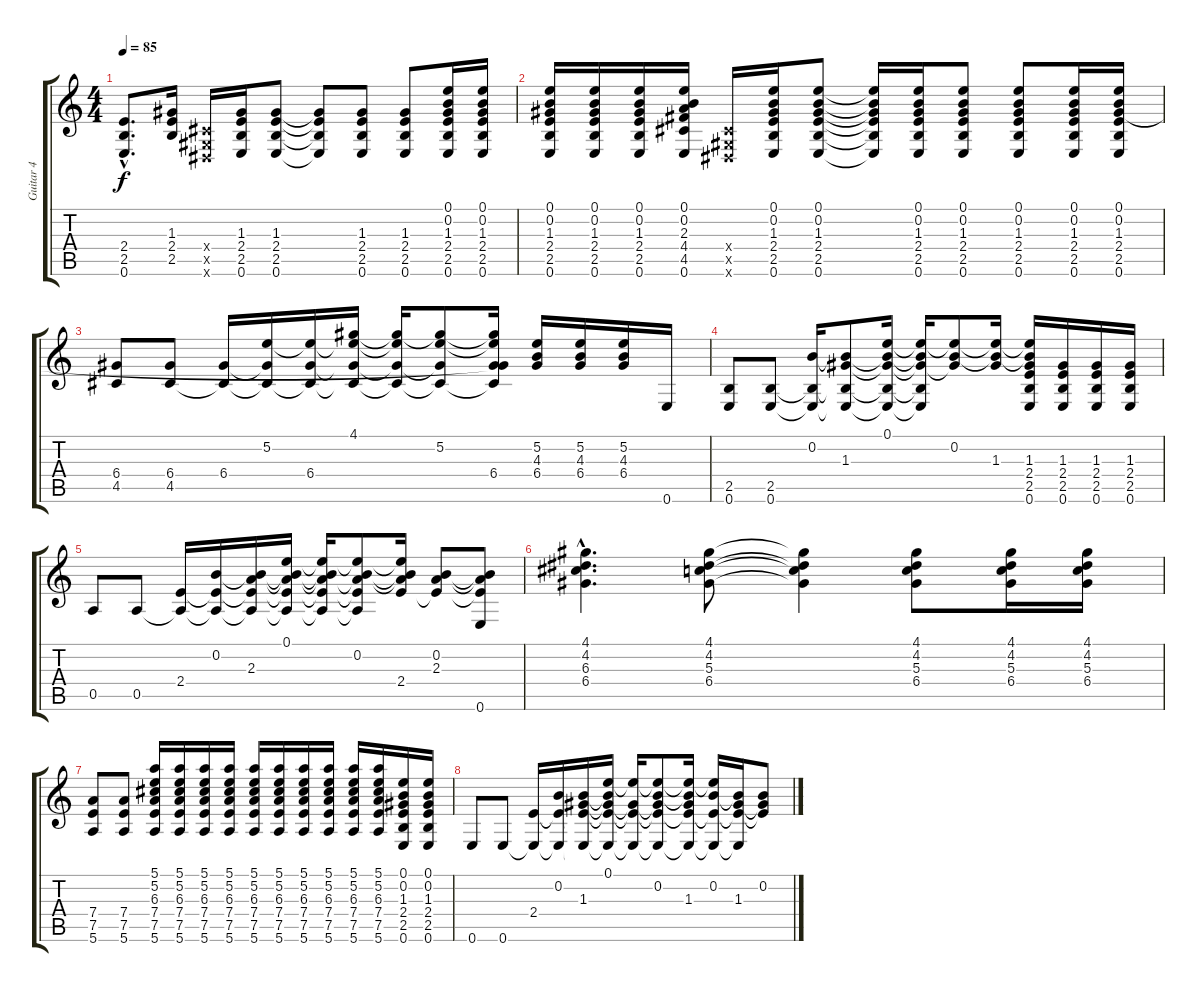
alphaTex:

\track ("Guitar 4" "Guitar 4") {instrument overdrivenguitar}
\staff {score tabs}
\tuning (E4 B3 G3 D3 A2 E2) {hide}
\ts (4 4)
\tempo 85
\clef g2
\ks c
(2.4{hac} 2.5{hac} 0.6{hac}).8{d dy f} (1.3 2.4 2.5).16 (-1.4{x} -1.5{x} -1.6{x}).16 (1.3 2.4 2.5 0.6).16 (1.3 2.4 2.5 0.6).8 (1.3{t} 2.4{t} 2.5{t} 0.6{t}).8 (1.3 2.4 2.5 0.6).8 (1.3 2.4 2.5 0.6).8 (0.1 0.2 1.3 2.4 2.5 0.6).16 (0.1 0.2 1.3 2.4 2.5 0.6).16 |
(0.1 0.2 1.3 2.4 2.5 0.6).16 (0.1 0.2 1.3 2.4 2.5 0.6).16 (0.1 0.2 1.3 2.4 2.5 0.6).16 (0.1 0.2 2.3 4.4 4.5 0.6).16 (-1.4{x} -1.5{x} -1.6{x}).16 (0.1 0.2 1.3 2.4 2.5 0.6).16 (0.1 0.2 1.3 2.4 2.5 0.6).8 (0.1{t} 0.2{t} 1.3{t} 2.4{t} 2.5{t} 0.6{t}).16 (0.1 0.2 1.3 2.4 2.5 0.6).16 (0.1 0.2 1.3 2.4 2.5 0.6).8 (0.1 0.2 1.3 2.4 2.5 0.6).8 (0.1 0.2 1.3 2.4 2.5 0.6).16 (0.1 0.2 1.3 2.4 2.5 0.6).16 |
(6.4 4.5).8 (6.4 4.5).8 (6.4 4.5{t}).16 (5.2 6.4{t} 4.5{t}).16 (5.2{t} 6.4 4.5{t}).16 (4.1 5.2{t} 6.4{t} 4.5{t}).16 (4.1{t} 5.2{t} 6.4{t} 4.5{t}).16 (4.1{t} 5.2 6.4{t} 4.5{t}).8 (4.1{t} 5.2{t} 1.3{t} 6.4 4.5{t}).16 (5.2 4.3 6.4).16 (5.2 4.3 6.4).16 (5.2 4.3 6.4).16 0.6.16 |
(2.5 0.6).8 (2.5 0.6).8 (0.2 2.5{t} 0.6{t}).16 (0.2{t} 1.3 2.5{t} 0.6{t}).8 (0.1 0.2{t} 1.3{t} 2.5{t} 0.6{t}).16 (0.1{t} 0.2{t} 1.3{t} 2.5{t} 0.6{t}).16 (0.1{t} 0.2 1.3{t}).8 (0.1{t} 0.2{t} 1.3).16 (0.1{t} 0.2{t} 1.3 2.4 2.5 0.6).16 (1.3 2.4 2.5 0.6).16 (1.3 2.4 2.5 0.6).16 (1.3 2.4 2.5 0.6).16 |
0.5.8 0.5.8 (2.4 0.5{t}).16 (0.2 2.4{t} 0.5{t}).16 (0.2{t} 2.3 2.4{t} 0.5{t}).16 (0.1 0.2{t} 2.3{t} 2.4{t} 0.5{t}).16 (0.1{t} 0.2{t} 2.3{t} 2.4{t} 0.5{t}).16 (0.1{t} 0.2 2.3{t} 2.4{t} 0.5{t}).8 (0.1{t} 0.2{t} 2.3{t} 2.4).16 (0.2 2.3 2.4{t}).8 (0.2{t} 2.3{t} 2.4{t} 0.6).8 |
(4.1{hac} 4.2{hac} 6.3{hac} 6.4{hac}).4{d} (4.1 4.2 5.3 6.4).8 (4.1{t} 4.2{t} 5.3{t} 6.4{t}).4 (4.1 4.2 5.3 6.4).8 (4.1 4.2 5.3 6.4).16 (4.1 4.2 5.3 6.4).16 |
(7.4 7.5 5.6).8 (7.4 7.5 5.6).8 (5.1 5.2 6.3 7.4 7.5 5.6).16 (5.1 5.2 6.3 7.4 7.5 5.6).16 (5.1 5.2 6.3 7.4 7.5 5.6).16 (5.1 5.2 6.3 7.4 7.5 5.6).16 (5.1 5.2 6.3 7.4 7.5 5.6).16 (5.1 5.2 6.3 7.4 7.5 5.6).16 (5.1 5.2 6.3 7.4 7.5 5.6).16 (5.1 5.2 6.3 7.4 7.5 5.6).16 (5.1 5.2 6.3 7.4 7.5 5.6).16 (5.1 5.2 6.3 7.4 7.5 5.6).16 (0.1 0.2 1.3 2.4 2.5 0.6).16 (0.1 0.2 1.3 2.4 2.5 0.6).16 |
0.6.8 0.6.8 (2.4 0.6{t}).16 (0.2 2.4{t} 0.6{t}).16 (0.2{t} 1.3 2.4{t} 0.6{t}).16 (0.1 0.2{t} 1.3{t} 2.4{t} 0.6{t}).16 (0.1{t} 1.3{t} 2.4{t} 0.6{t}).16 (0.1{t} 0.2 1.3{t} 2.4{t} 0.6{t}).8 (0.1{t} 0.2{t} 1.3 2.4{t} 0.6{t}).16 (0.1{t} 0.2 2.4{t} 0.6{t}).16 (0.2{t} 1.3 2.4{t} 0.6{t}).16 (0.2 1.3{t} 2.4{t}).8
